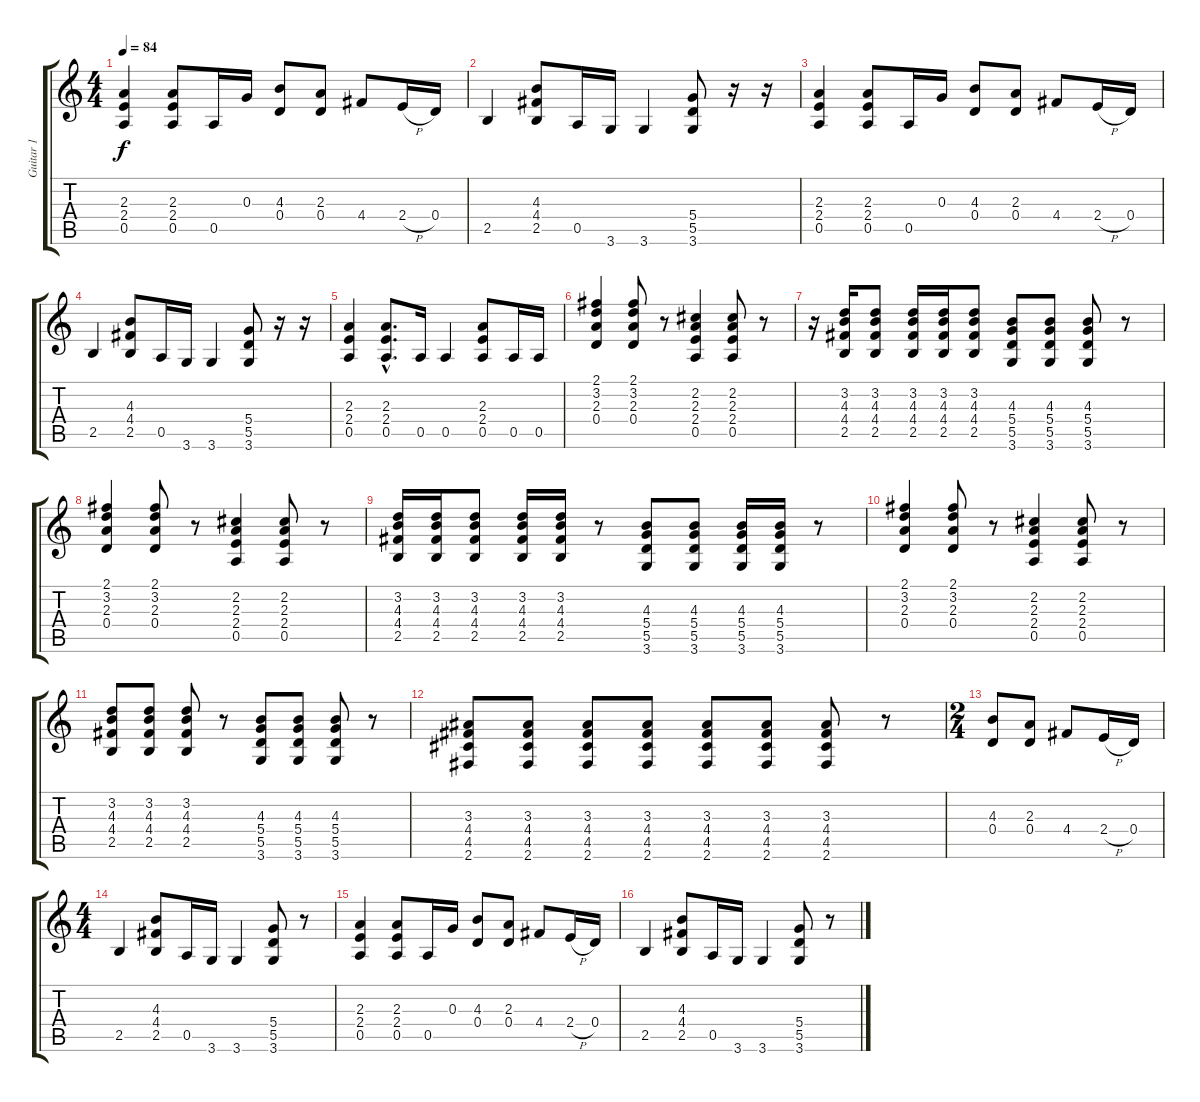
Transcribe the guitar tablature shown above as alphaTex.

\track ("Guitar 1" "Guitar 1") {instrument electricguitarclean}
\staff {score tabs}
\tuning (E4 B3 G3 D3 A2 E2) {hide}
\ts (4 4)
\tempo 84
\clef g2
\ks c
(2.3 2.4 0.5).4{dy f} (2.3 2.4 0.5).8 0.5.16 0.3.16 (4.3 0.4).8 (2.3 0.4).8 4.4.8 2.4{h}.16 0.4.16 |
2.5.4 (4.3 4.4 2.5).8 0.5.16 3.6.16 3.6.4 (5.4 5.5 3.6).8 r.16 r.16 |
(2.3 2.4 0.5).4 (2.3 2.4 0.5).8 0.5.16 0.3.16 (4.3 0.4).8 (2.3 0.4).8 4.4.8 2.4{h}.16 0.4.16 |
2.5.4 (4.3 4.4 2.5).8 0.5.16 3.6.16 3.6.4 (5.4 5.5 3.6).8 r.16 r.16 |
(2.3 2.4 0.5).4 (2.3{hac} 2.4{hac} 0.5{hac}).8{d} 0.5.16 0.5.4 (2.3 2.4 0.5).8 0.5.16 0.5.16 |
(2.1 3.2 2.3 0.4).4 (2.1 3.2 2.3 0.4).8 r.8 (2.2 2.3 2.4 0.5).4 (2.2 2.3 2.4 0.5).8 r.8 |
r.16 (3.2 4.3 4.4 2.5).16 (3.2 4.3 4.4 2.5).8 (3.2 4.3 4.4 2.5).16 (3.2 4.3 4.4 2.5).16 (3.2 4.3 4.4 2.5).8 (4.3 5.4 5.5 3.6).8 (4.3 5.4 5.5 3.6).8 (4.3 5.4 5.5 3.6).8 r.8 |
(2.1 3.2 2.3 0.4).4 (2.1 3.2 2.3 0.4).8 r.8 (2.2 2.3 2.4 0.5).4 (2.2 2.3 2.4 0.5).8 r.8 |
(3.2 4.3 4.4 2.5).16 (3.2 4.3 4.4 2.5).16 (3.2 4.3 4.4 2.5).8 (3.2 4.3 4.4 2.5).16 (3.2 4.3 4.4 2.5).16 r.8 (4.3 5.4 5.5 3.6).8 (4.3 5.4 5.5 3.6).8 (4.3 5.4 5.5 3.6).16 (4.3 5.4 5.5 3.6).16 r.8 |
(2.1 3.2 2.3 0.4).4 (2.1 3.2 2.3 0.4).8 r.8 (2.2 2.3 2.4 0.5).4 (2.2 2.3 2.4 0.5).8 r.8 |
(3.2 4.3 4.4 2.5).8 (3.2 4.3 4.4 2.5).8 (3.2 4.3 4.4 2.5).8 r.8 (4.3 5.4 5.5 3.6).8 (4.3 5.4 5.5 3.6).8 (4.3 5.4 5.5 3.6).8 r.8 |
(3.3 4.4 4.5 2.6).8 (3.3 4.4 4.5 2.6).8 (3.3 4.4 4.5 2.6).8 (3.3 4.4 4.5 2.6).8 (3.3 4.4 4.5 2.6).8 (3.3 4.4 4.5 2.6).8 (3.3 4.4 4.5 2.6).8 r.8 |
\ts (2 4)
(4.3 0.4).8 (2.3 0.4).8 4.4.8 2.4{h}.16 0.4.16 |
\ts (4 4)
2.5.4 (4.3 4.4 2.5).8 0.5.16 3.6.16 3.6.4 (5.4 5.5 3.6).8 r.8 |
(2.3 2.4 0.5).4 (2.3 2.4 0.5).8 0.5.16 0.3.16 (4.3 0.4).8 (2.3 0.4).8 4.4.8 2.4{h}.16 0.4.16 |
2.5.4 (4.3 4.4 2.5).8 0.5.16 3.6.16 3.6.4 (5.4 5.5 3.6).8 r.8
